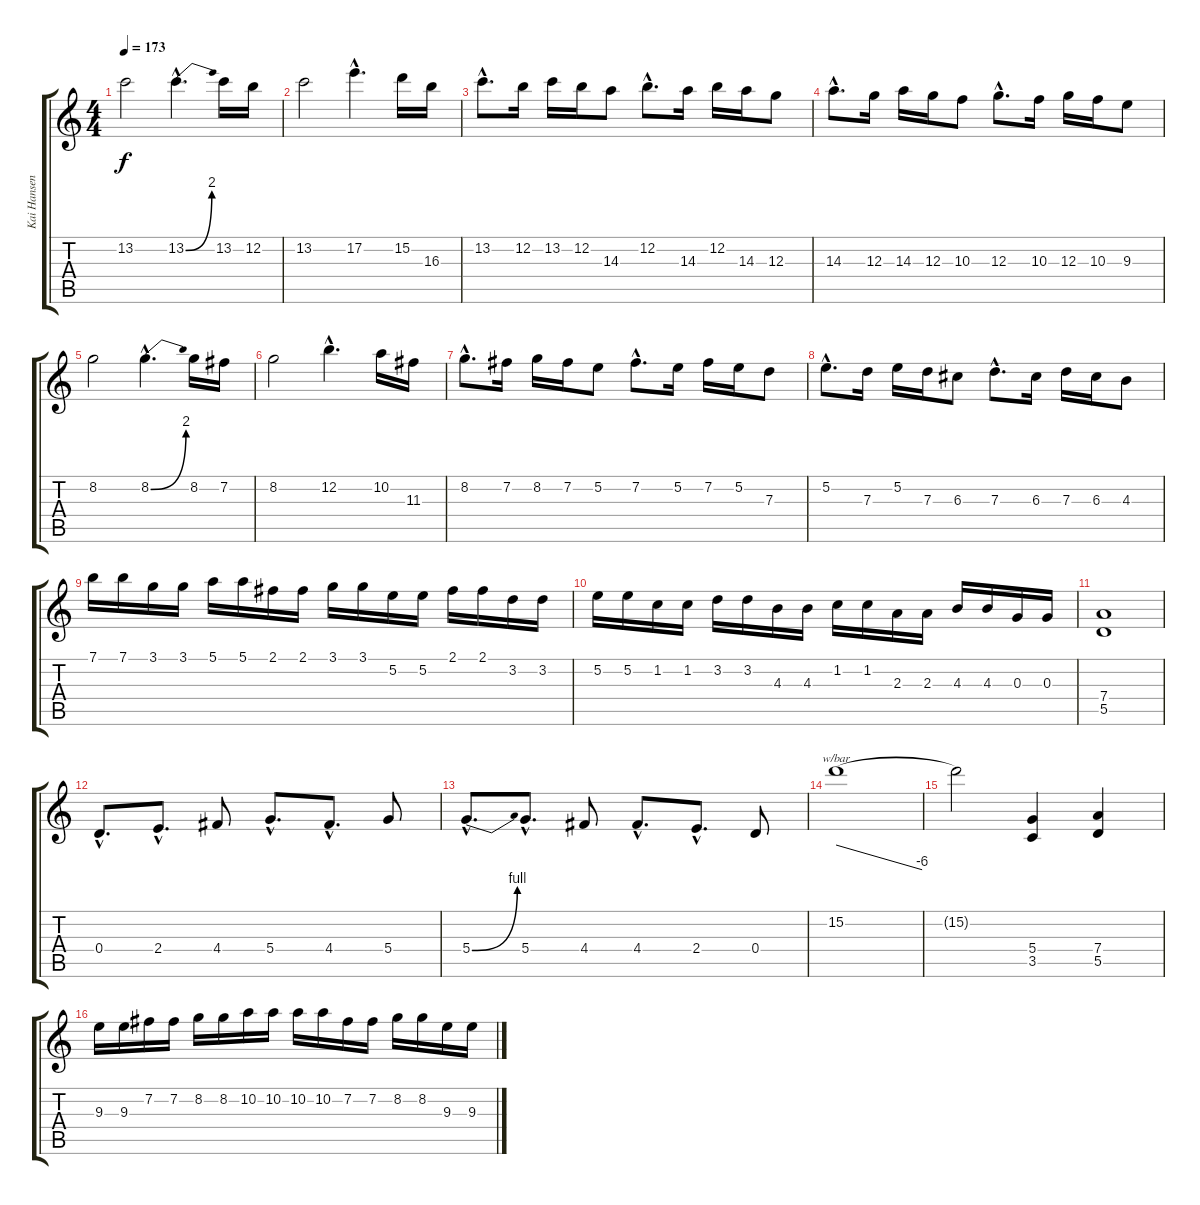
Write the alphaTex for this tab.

\track ("Kai Hansen" "Kai Hansen") {instrument overdrivenguitar}
\staff {score tabs}
\tuning (E4 B3 G3 D3 A2 E2) {hide}
\ts (4 4)
\tempo 173
\clef g2
\ks c
13.2.2{dy f} 13.2{be (bend 0 0 60 8) hac}.4{d} 13.2.16 12.2.16 |
13.2.2 17.2{hac}.4{d} 15.2.16 16.3.16 |
13.2{hac}.8{d} 12.2.16 13.2.16 12.2.16 14.3.8 12.2{hac}.8{d} 14.3.16 12.2.16 14.3.16 12.3.8 |
14.3{hac}.8{d} 12.3.16 14.3.16 12.3.16 10.3.8 12.3{hac}.8{d} 10.3.16 12.3.16 10.3.16 9.3.8 |
8.2.2 8.2{be (bend 0 0 60 8) hac}.4{d} 8.2.16 7.2.16 |
8.2.2 12.2{hac}.4{d} 10.2.16 11.3.16 |
8.2{hac}.8{d} 7.2.16 8.2.16 7.2.16 5.2.8 7.2{hac}.8{d} 5.2.16 7.2.16 5.2.16 7.3.8 |
5.2{hac}.8{d} 7.3.16 5.2.16 7.3.16 6.3.8 7.3{hac}.8{d} 6.3.16 7.3.16 6.3.16 4.3.8 |
7.1.16 7.1.16 3.1.16 3.1.16 5.1.16 5.1.16 2.1.16 2.1.16 3.1.16 3.1.16 5.2.16 5.2.16 2.1.16 2.1.16 3.2.16 3.2.16 |
5.2.16 5.2.16 1.2.16 1.2.16 3.2.16 3.2.16 4.3.16 4.3.16 1.2.16 1.2.16 2.3.16 2.3.16 4.3.16 4.3.16 0.3.16 0.3.16 |
(7.4 5.5).1 |
0.4{hac}.8{d} 2.4{hac}.8{d} 4.4.8 5.4{hac}.8{d} 4.4{hac}.8{d} 5.4.8 |
5.4{be (bend 0 0 60 4) hac}.8{d} 5.4{hac}.8{d} 4.4.8 4.4{hac}.8{d} 2.4{hac}.8{d} 0.4.8 |
15.2.1{tbe (dive default 0 0 60 -24)} |
15.2{t}.2 (5.4 3.5).4 (7.4 5.5).4 |
9.3.16 9.3.16 7.2.16 7.2.16 8.2.16 8.2.16 10.2.16 10.2.16 10.2.16 10.2.16 7.2.16 7.2.16 8.2.16 8.2.16 9.3.16 9.3.16
